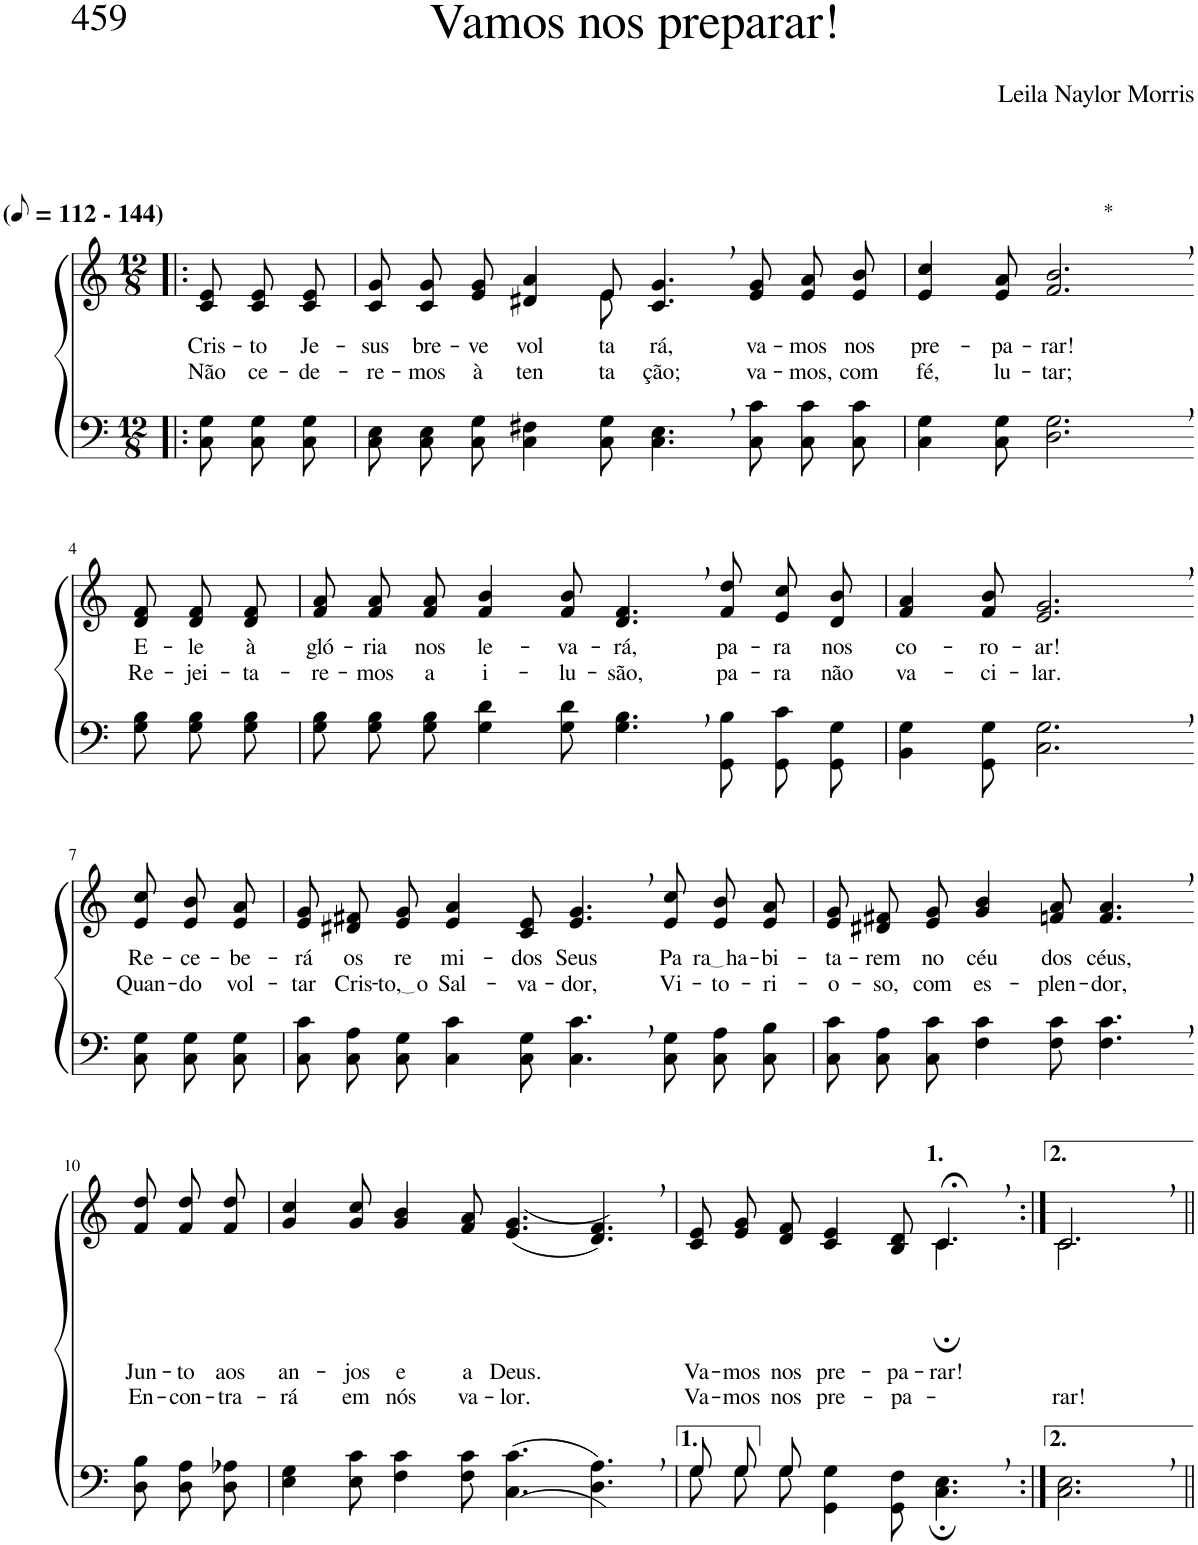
**kern	**kern	**text	**text
*part2	*part1	*part1	*part1
*staff2	*staff1	*staff1	*staff1
*I"Parte III e IV	*I"Parte I e II	*	*
*clefF4	*clefG2	*	*
*k[]	*k[]	*	*
*M12/8	*M12/8	*	*
*MM56	*MM56	*	*
=1!|:	=1!|:	=1!|:	=1!|:
!	!LO:TX:a:B:t=(	!	!
!	!LO:TX:a:B:t=- 144)	!	!
!	!	!LO:LY:b	!LO:LY:b
8C\ 8G\L	8c/ 8e/L	Cris-	Não
!	!	!LO:LY:b	!LO:LY:b
8C\ 8G\	8c/ 8e/	-to	ce-
!	!	!LO:LY:b	!LO:LY:b
8C\ 8G\J	8c/ 8e/J	Je-	-de-
=2	=2	=2	=2
!	!	!LO:LY:b	!LO:LY:b
*	*^	*	*
8C\ 8E\L	8c/ 8g/L	8ryy	-sus	-re-
!	!	!	!LO:LY:b	!LO:LY:b
*	*v	*v	*	*
8C\ 8E\	8c/ 8g/	bre-	-mos
!	!	!LO:LY:b	!LO:LY:b
8C\ 8G\J	8e/ 8g/J	-ve	à
!	!	!LO:LY:b	!LO:LY:b
4C\ 4F#X\	4d#X/ 4a/	vol-	ten-
*	*^	*	*
!	!	!	!LO:LY:b	!LO:LY:b
8C\ 8G\	8e/	8e\	-ta-	-ta-
!	!	!	!LO:LY:b	!LO:LY:b
4.C\, 4.E\,	4.c/, 4.g/,	2.ryy	-rá,	-ção;
!	!	!	!LO:LY:b	!LO:LY:b
8C\ 8c\L	8e/ 8g/L	.	va-	va-
!	!	!	!LO:LY:b	!LO:LY:b
8C\ 8c\	8e/ 8a/	.	-mos	-mos,
!	!	!	!LO:LY:b	!LO:LY:b
8C\ 8c\J	8e/ 8b/J	.	nos	com
*	*v	*v	*	*
=3	=3	=3	=3
!	!	!LO:LY:b	!LO:LY:b
4C\ 4G\	4e/ 4cc/	pre-	fé,
!	!	!LO:LY:b	!LO:LY:b
8C\ 8G\	8e/ 8a/	-pa-	lu-
!	!LO:TX:a:t=*	!	!
!	!	!LO:LY:b	!LO:LY:b
2.D\, 2.G\,	2.f/, 2.b/,	-rar!	-tar;
!!LO:LB:g=z
=4-	=4-	=4-	=4-
!	!	!LO:LY:b	!LO:LY:b
8G\ 8B\L	8d/ 8f/L	E-	Re-
!	!	!LO:LY:b	!LO:LY:b
8G\ 8B\	8d/ 8f/	-le	-jei-
!	!	!LO:LY:b	!LO:LY:b
8G\ 8B\J	8d/ 8f/J	à	-ta-
=5	=5	=5	=5
!	!	!LO:LY:b	!LO:LY:b
8G\ 8B\L	8f/ 8a/L	gló-	-re-
!	!	!LO:LY:b	!LO:LY:b
8G\ 8B\	8f/ 8a/	-ria	-mos
!	!	!LO:LY:b	!LO:LY:b
8G\ 8B\J	8f/ 8a/J	nos	a
!	!	!LO:LY:b	!LO:LY:b
4G\ 4d\	4f/ 4b/	le-	i-
!	!	!LO:LY:b	!LO:LY:b
8G\ 8d\	8f/ 8b/	-va-	-lu-
!	!	!LO:LY:b	!LO:LY:b
4.G\, 4.B\,	4.d/, 4.f/,	-rá,	-são,
!	!	!LO:LY:b	!LO:LY:b
8GG/ 8B/L	8f/ 8dd/L	pa-	pa-
!	!	!LO:LY:b	!LO:LY:b
8GG/ 8c/	8e/ 8cc/	-ra	-ra
!	!	!LO:LY:b	!LO:LY:b
8GG/ 8G/J	8d/ 8b/J	nos	não
=6	=6	=6	=6
!	!	!LO:LY:b	!LO:LY:b
4BB\ 4G\	4f/ 4a/	co-	va-
!	!	!LO:LY:b	!LO:LY:b
8GG\ 8G\	8f/ 8b/	-ro-	-ci-
!	!	!LO:LY:b	!LO:LY:b
2.C\, 2.G\,	2.e/, 2.g/,	-ar!	-lar.
!!LO:LB:g=z
=7-	=7-	=7-	=7-
!	!	!LO:LY:b	!LO:LY:b
8C\ 8G\L	8e/ 8cc/L	Re-	Quan-
!	!	!LO:LY:b	!LO:LY:b
8C\ 8G\	8e/ 8b/	-ce-	-do
!	!	!LO:LY:b	!LO:LY:b
8C\ 8G\J	8e/ 8a/J	-be-	vol-
=8	=8	=8	=8
!	!	!LO:LY:b	!LO:LY:b
8C\ 8c\L	8e/ 8g/L	-rá	-tar
!	!	!LO:LY:b	!LO:LY:b
8C\ 8A\	8d#X/ 8f#X/	os	Cris-
!	!	!LO:LY:b	!LO:LY:b
8C\ 8G\J	8e/ 8g/J	re	to, o
!	!	!LO:LY:b	!LO:LY:b
4C\ 4c\	4e/ 4a/	mi-	Sal-
!	!	!LO:LY:b	!LO:LY:b
8C\ 8G\	8c/ 8e/	-dos	-va-
!	!	!LO:LY:b	!LO:LY:b
4.C\, 4.c\,	4.e/, 4.g/,	Seus	-dor,
!	!	!LO:LY:b	!LO:LY:b
8C\ 8G\L	8e/ 8cc/L	Pa	Vi-
!	!	!LO:LY:b	!LO:LY:b
8C\ 8A\	8e/ 8b/	ra ha	-to-
!	!	!LO:LY:b	!LO:LY:b
8C\ 8B\J	8e/ 8a/J	-bi-	-ri-
=9	=9	=9	=9
!	!	!LO:LY:b	!LO:LY:b
8C\ 8c\L	8e/ 8g/L	-ta-	-o-
!	!	!LO:LY:b	!LO:LY:b
8C\ 8A\	8d#X/ 8f#X/	-rem	-so,
!	!	!LO:LY:b	!LO:LY:b
8C\ 8c\J	8e/ 8g/J	no	com
!	!	!LO:LY:b	!LO:LY:b
4F\ 4c\	4g/ 4b/	céu	es-
!	!	!LO:LY:b	!LO:LY:b
8F\ 8c\	8fn/ 8a/	dos	-plen-
!	!	!LO:LY:b	!LO:LY:b
4.F\, 4.c\,	4.f/, 4.a/,	céus,	-dor,
!!LO:LB:g=z
=10-	=10-	=10-	=10-
!	!	!LO:LY:b	!LO:LY:b
8D\ 8B\L	8f/ 8dd/L	Jun-	En-
!	!	!LO:LY:b	!LO:LY:b
8D\ 8A\	8f/ 8dd/	-to	-con-
!	!	!LO:LY:b	!LO:LY:b
8D\ 8A-X\J	8f/ 8dd/J	aos	-tra-
=11	=11	=11	=11
!	!	!LO:LY:b	!LO:LY:b
4E\ 4G\	4g/ 4cc/	an-	-rá
!	!	!LO:LY:b	!LO:LY:b
8E\ 8c\	8g/ 8cc/	-jos	em
!	!	!LO:LY:b	!LO:LY:b
4F\ 4c\	4g/ 4b/	e	nós
!	!	!LO:LY:b	!LO:LY:b
8F\ 8c\	8f/ 8a/	a	va-
!	!	!LO:LY:b	!LO:LY:b
((4.C\ 4.c\	((4.e/ 4.g/	Deus.	-lor.
4.D\, 4.A\,))	4.d/, 4.f/,))	.	.
=12	=12	=12	=12
*^	*	*	*
!	!	!	!LO:LY:b	!LO:LY:b
*	*	*^	*	*
8G/L	8G\L	8c/ 8e/L	2.ryy	Va-	Va-
!	!	!	!	!LO:LY:b	!LO:LY:b
8G/	8G\	8e/ 8g/	.	-mos	-mos
!	!	!	!	!LO:LY:b	!LO:LY:b
8G/J	8G\J	8d/ 8f/J	.	nos	nos
!	!	!	!	!LO:LY:b	!LO:LY:b
4.ryy	4GG\ 4G\	4c/ 4e/	.	pre-	pre-
!	!	!	!	!LO:LY:b	!LO:LY:b
.	8GG\ 8F\	8B/ 8d/	.	-pa-	-pa-
!	!	!	!	!LO:LY:b	!
4.ryy	4.C\; 4.E\;	4.c;<,/	4.c;\	-rar!	.
=13:|!	=13:|!	=13:|!	=13:|!	=13:|!	=13:|!
!	!	!	!	!	!LO:LY:b
*v	*v	*	*	*	*
2.C\, 2.E\,	2.c,\	2.c/	.	-rar!
*	*v	*v	*	*
=||	=||	=||	=||
*-	*-	*-	*-
